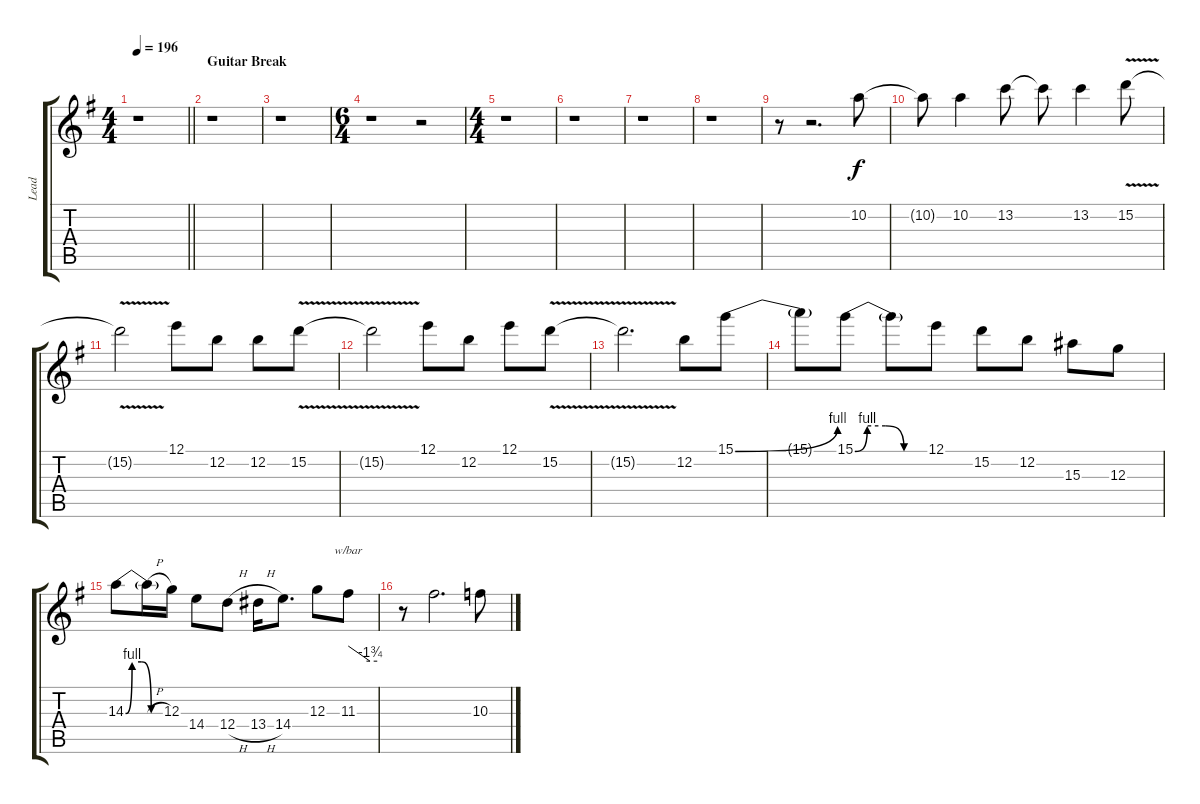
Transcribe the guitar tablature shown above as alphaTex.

\track ("Lead" "Lead") {instrument distortionguitar}
\staff {score tabs}
\tuning (E4 B3 G3 D3 A2 E2) {hide}
\ts (4 4)
\tempo 196
\clef g2
\barLineRight lightlight
\ks g
r.1{dy f} |
\section ("" "Guitar Break")
r.1 |
r.1 |
\ts (6 4)
r.1 r.2 |
\ts (4 4)
r.1 |
r.1 |
r.1 |
r.1 |
r.8 r.2{d} 10.2.8 |
10.2{t}.8 10.2.4 13.2.8 13.2{t}.8 13.2.4 15.2{v}.8 |
15.2{v t}.2 12.1.8 12.2.8 12.2.8 15.2{v}.8 |
15.2{v t}.2 12.1.8 12.2.8 12.1.8 15.2{v}.8 |
15.2{v t}.2{d} 12.2.8 15.1{be (bend 0 0 60 4)}.8 |
15.1{t}.8 15.1{be (custom 0 0 10 4 25 4 40 0 60 0)}.8 15.1{t}.8 12.1.8 15.2.8 12.2.8 15.3.8 12.3.8 |
14.3{be (custom 0 0 10 4 25 4 40 0 60 0)}.8 14.3{h t}.16 12.3.16 14.4.8 12.4{h}.8 13.4{h}.16 14.4.8{d} 12.3.8 11.3.8{tbe (custom default 0 0 45 -7 60 -7)} |
r.8 11.3{t}.2{d} 10.3.8
